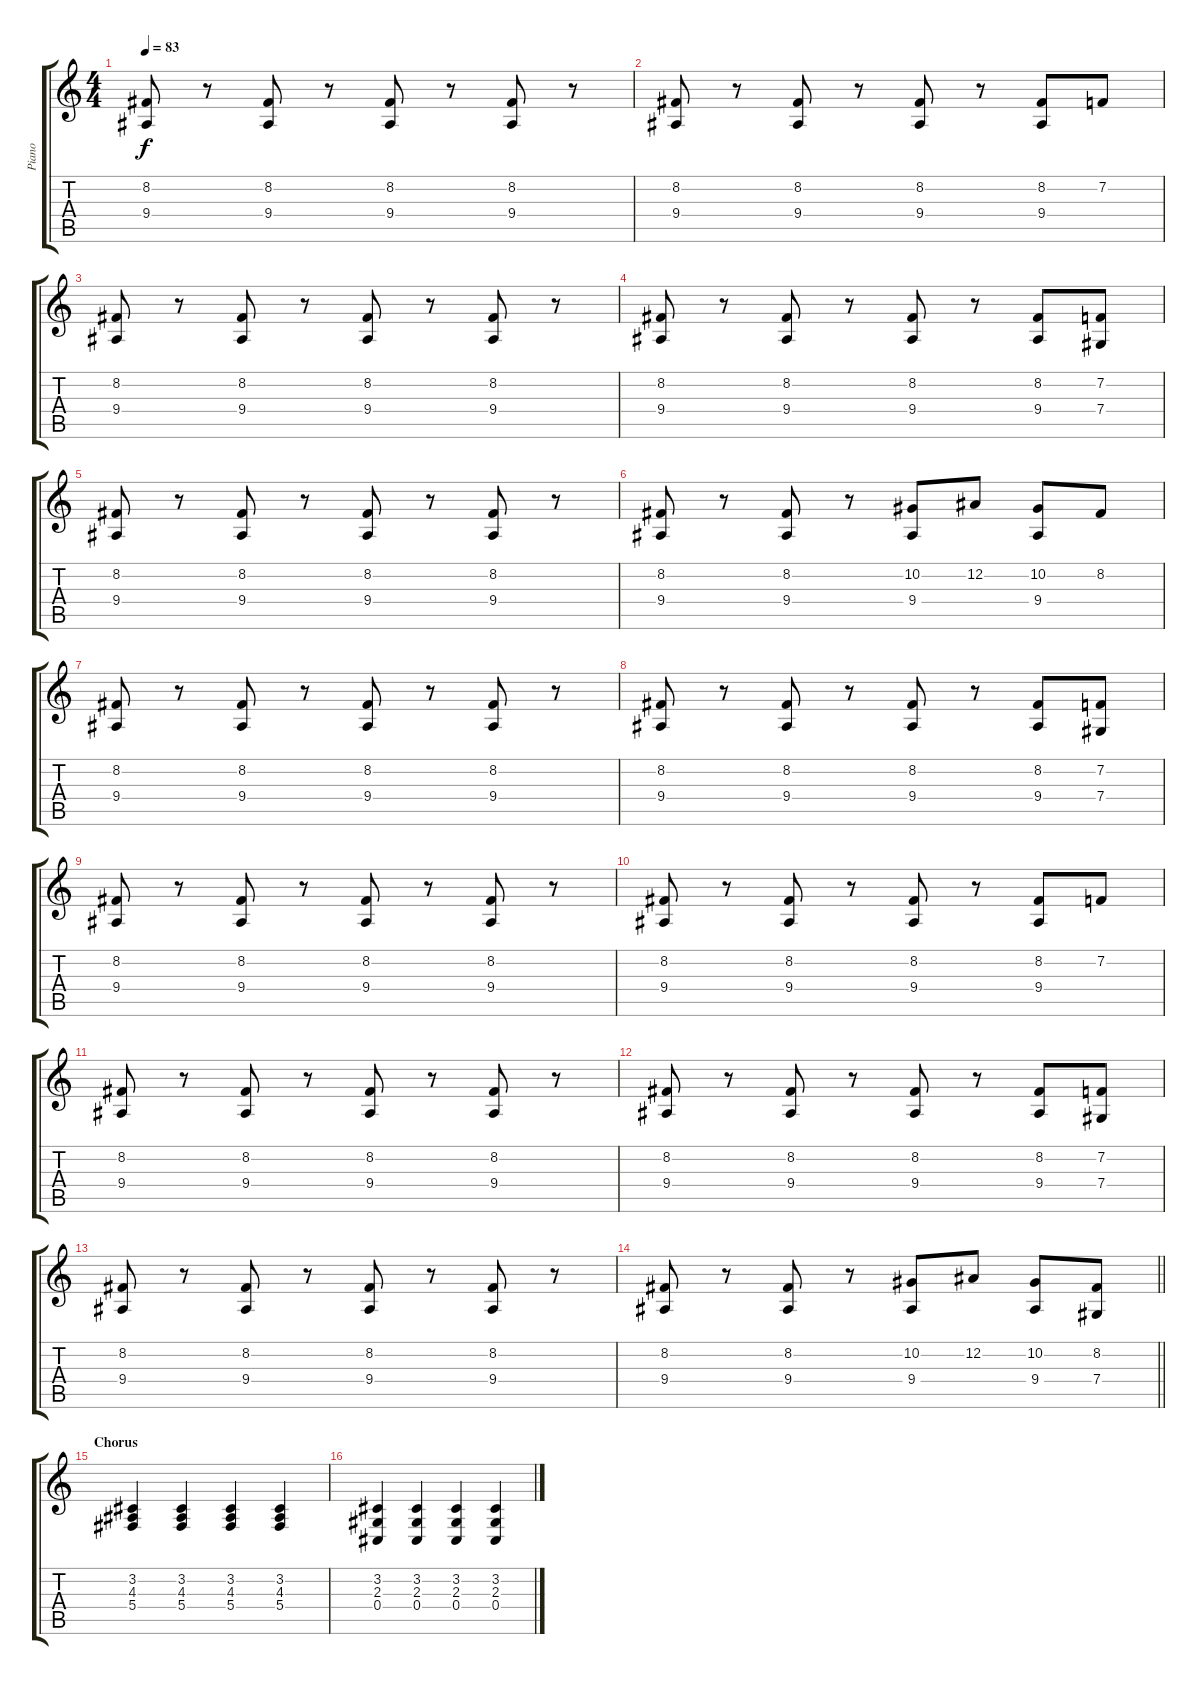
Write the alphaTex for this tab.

\track ("Piano" "Piano") {instrument acousticgrandpiano}
\staff {score tabs}
\tuning (Eb4 Bb3 Gb3 Db3 Ab2 Eb2) {hide}
\ts (4 4)
\tempo 83
\clef g2
\ks c
(8.2 9.4).8{dy f} r.8 (8.2 9.4).8 r.8 (8.2 9.4).8 r.8 (8.2 9.4).8 r.8 |
(8.2 9.4).8 r.8 (8.2 9.4).8 r.8 (8.2 9.4).8 r.8 (8.2 9.4).8 7.2.8 |
(8.2 9.4).8 r.8 (8.2 9.4).8 r.8 (8.2 9.4).8 r.8 (8.2 9.4).8 r.8 |
(8.2 9.4).8 r.8 (8.2 9.4).8 r.8 (8.2 9.4).8 r.8 (8.2 9.4).8 (7.2 7.4).8 |
(8.2 9.4).8 r.8 (8.2 9.4).8 r.8 (8.2 9.4).8 r.8 (8.2 9.4).8 r.8 |
(8.2 9.4).8 r.8 (8.2 9.4).8 r.8 (10.2 9.4).8 12.2.8 (10.2 9.4).8 8.2.8 |
(8.2 9.4).8 r.8 (8.2 9.4).8 r.8 (8.2 9.4).8 r.8 (8.2 9.4).8 r.8 |
(8.2 9.4).8 r.8 (8.2 9.4).8 r.8 (8.2 9.4).8 r.8 (8.2 9.4).8 (7.2 7.4).8 |
(8.2 9.4).8 r.8 (8.2 9.4).8 r.8 (8.2 9.4).8 r.8 (8.2 9.4).8 r.8 |
(8.2 9.4).8 r.8 (8.2 9.4).8 r.8 (8.2 9.4).8 r.8 (8.2 9.4).8 7.2.8 |
(8.2 9.4).8 r.8 (8.2 9.4).8 r.8 (8.2 9.4).8 r.8 (8.2 9.4).8 r.8 |
(8.2 9.4).8 r.8 (8.2 9.4).8 r.8 (8.2 9.4).8 r.8 (8.2 9.4).8 (7.2 7.4).8 |
(8.2 9.4).8 r.8 (8.2 9.4).8 r.8 (8.2 9.4).8 r.8 (8.2 9.4).8 r.8 |
\barLineRight lightlight
(8.2 9.4).8 r.8 (8.2 9.4).8 r.8 (10.2 9.4).8 12.2.8 (10.2 9.4).8 (8.2 7.4).8 |
\section ("" "Chorus")
(3.2 4.3 5.4).4 (3.2 4.3 5.4).4 (3.2 4.3 5.4).4 (3.2 4.3 5.4).4 |
(3.2 2.3 0.4).4 (3.2 2.3 0.4).4 (3.2 2.3 0.4).4 (3.2 2.3 0.4).4
